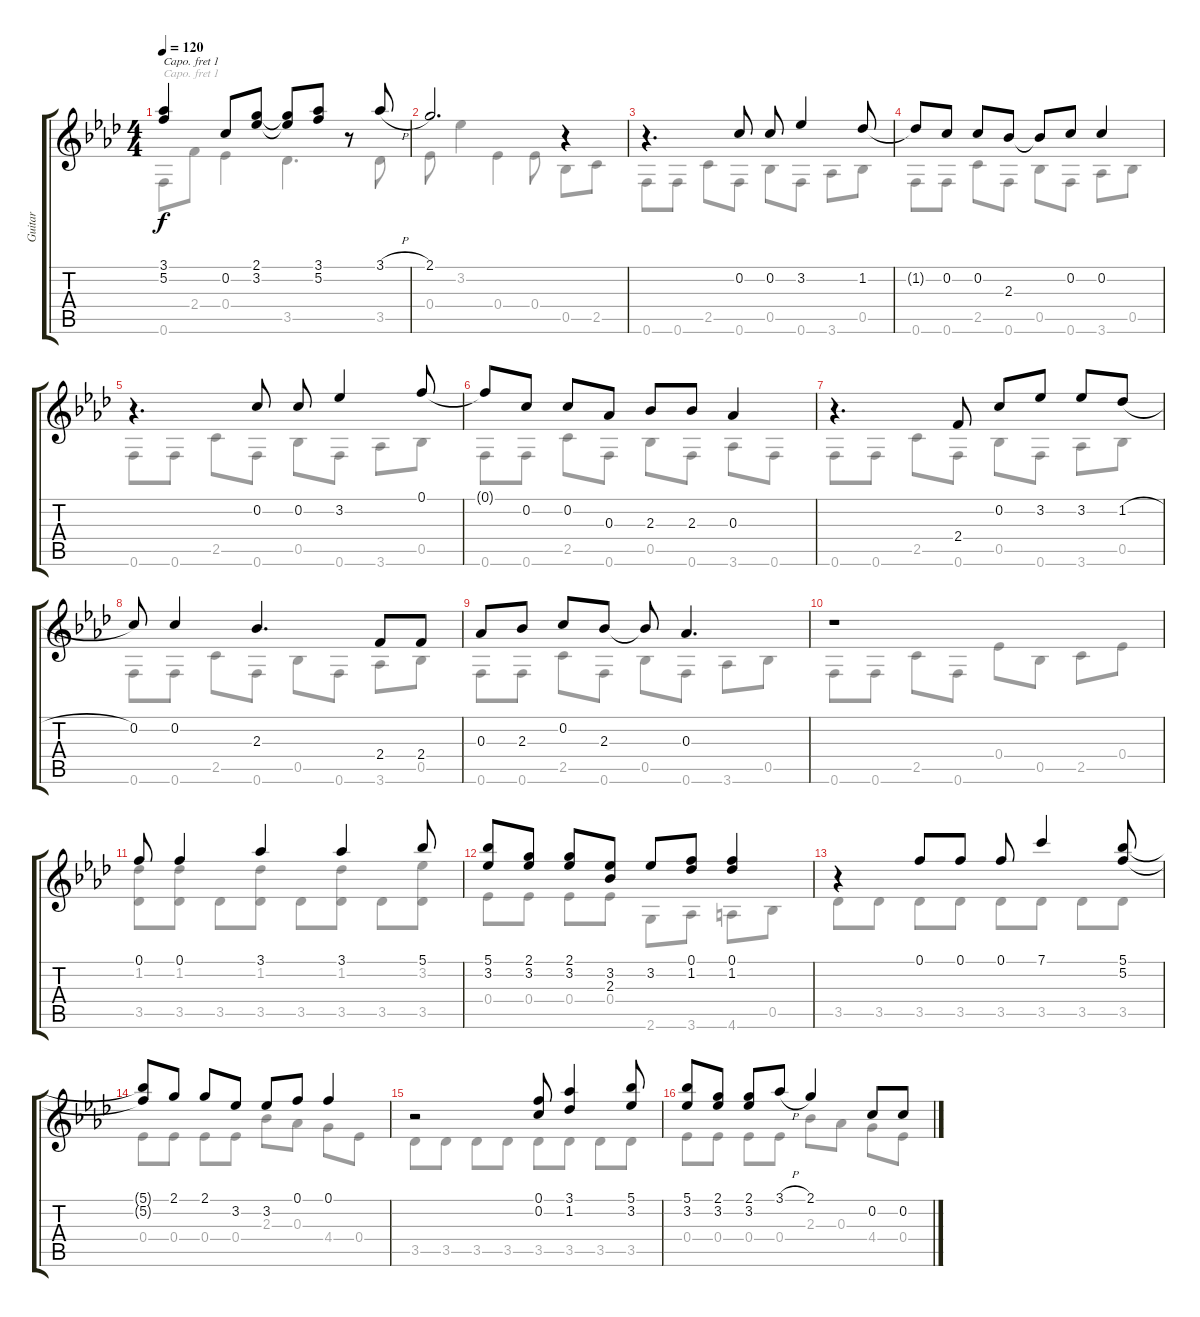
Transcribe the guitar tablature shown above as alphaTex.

\track ("Guitar" "Guitar") {instrument acousticguitarsteel}
\staff {score tabs}
\capo 1
\tuning (E4 B3 G3 D3 A2 E2) {hide}
\voice
\ts (4 4)
\tempo 120
\clef g2
\ks ab
(3.1 5.2).4{dy f} 0.2.8 (2.1 3.2).8 (2.1{t} 3.2{t}).8 (3.1 5.2).8 r.8 3.1{h}.8 |
2.1.2{d} r.4 |
r.4{d} 0.2.8 0.2.8 3.2.4 1.2.8 |
1.2{t}.8 0.2.8 0.2.8 2.3.8 2.3{t}.8 0.2.8 0.2.4 |
r.4{d} 0.2.8 0.2.8 3.2.4 0.1.8 |
0.1{t}.8 0.2.8 0.2.8 0.3.8 2.3.8 2.3.8 0.3.4 |
r.4{d} 2.4.8 0.2.8 3.2.8 3.2.8 1.2{h}.8 |
0.2.8 0.2.4 2.3.4{d} 2.4.8 2.4.8 |
0.3.8 2.3.8 0.2.8 2.3.8 2.3{t}.8 0.3.4{d} |
r.1 |
0.1.8 0.1.4 3.1.4 3.1.4 5.1.8 |
(5.1 3.2).8 (2.1 3.2).8 (2.1 3.2).8 (3.2 2.3).8 3.2.8 (0.1 1.2).8 (0.1 1.2).4 |
r.4 0.1.8 0.1.8 0.1.8 7.1.4 (5.1 5.2).8 |
(5.1{t} 5.2{t}).8 2.1.8 2.1.8 3.2.8 3.2.8 0.1.8 0.1.4 |
r.2 (0.1 0.2).8 (3.1 1.2).4 (5.1 3.2).8 |
(5.1 3.2).8 (2.1 3.2).8 (2.1 3.2).8 3.1{h}.8 2.1.4 0.2.8 0.2.8
\voice
\clef g2
\ottava regular
\simile none
\ks ab
0.6.8{dy f} 2.4.8 0.4.4 3.5.4{d} 3.5.8 |
0.4.8 3.2.4 0.4.4 0.4.8 0.5.8 2.5.8 |
0.6.8 0.6.8 2.5.8 0.6.8 0.5.8 0.6.8 3.6.8 0.5.8 |
0.6.8 0.6.8 2.5.8 0.6.8 0.5.8 0.6.8 3.6.8 0.5.8 |
0.6.8 0.6.8 2.5.8 0.6.8 0.5.8 0.6.8 3.6.8 0.5.8 |
0.6.8 0.6.8 2.5.8 0.6.8 0.5.8 0.6.8 3.6.8 0.6.8 |
0.6.8 0.6.8 2.5.8 0.6.8 0.5.8 0.6.8 3.6.8 0.5.8 |
0.6.8 0.6.8 2.5.8 0.6.8 0.5.8 0.6.8 3.6.8 0.5.8 |
0.6.8 0.6.8 2.5.8 0.6.8 0.5.8 0.6.8 3.6.8 0.5.8 |
0.6.8 0.6.8 2.5.8 0.6.8 0.4.8 0.5.8 2.5.8 0.4.8 |
(1.2 3.5).8 (1.2 3.5).8 3.5.8 (1.2 3.5).8 3.5.8 (1.2 3.5).8 3.5.8 (3.2 3.5).8 |
0.4.8 0.4.8 0.4.8 0.4.8 2.6.8 3.6.8 4.6.8 0.5.8 |
3.5.8 3.5.8 3.5.8 3.5.8 3.5.8 3.5.8 3.5.8 3.5.8 |
0.4.8 0.4.8 0.4.8 0.4.8 2.3.8 0.3.8 4.4.8 0.4.8 |
3.5.8 3.5.8 3.5.8 3.5.8 3.5.8 3.5.8 3.5.8 3.5.8 |
0.4.8 0.4.8 0.4.8 0.4.8 2.3.8 0.3.8 4.4.8 0.4.8
